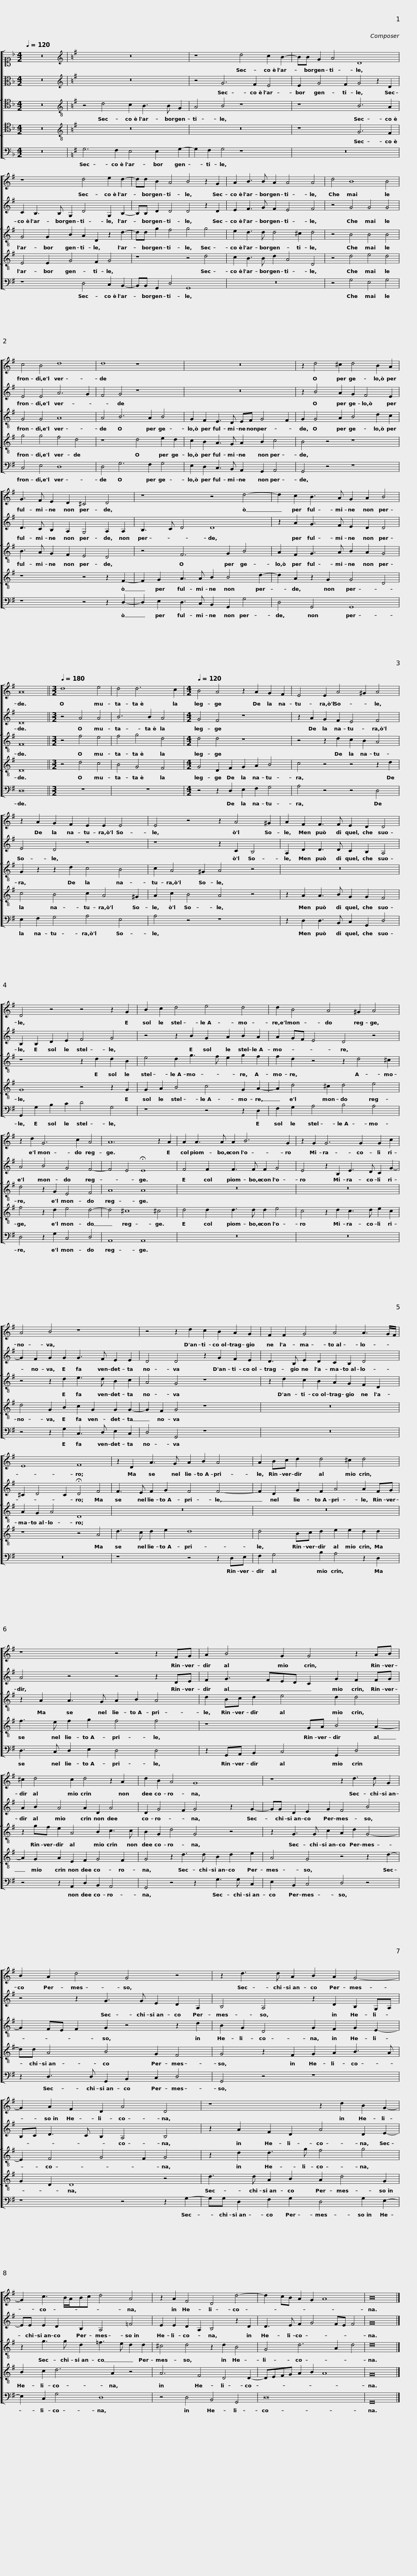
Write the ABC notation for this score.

X:1
%%score [ 1 2 [ 3 4 ] 5 ]
L:1/8
Q:1/4=120
M:4/2
I:linebreak $
K:F
V:1 alto1
V:2 alto
V:3 tenor
V:4 tenor
V:5 bass
V:1
 z16 |[K:G][K:treble] z16 | z8 d4 c2 B2- |$ BB G2 A4 D8 | z8 d4 e2 d2- | %5
 dd B2 A4 B4 z2 G2 |$ A2 B3 B A2 A4 A4 | d4 B8 B4 | c4 B4 d8 | d8 z8 |$ %10
 z16 | z2 d4 ^c2 d4 B2 A2 | G3 F E2 D2 ^C4 D4 |$ z8 z4 d4- | d2 c2 B3 A G2 A2 B4 | %15
 A16 ||[M:3/2][Q:1/4=180] d8 e4 |$ d4 d6 c2 |[M:4/2][Q:1/4=120] B4 A4 z2 A2 G2 F2 | E4 E2 A4 ^G2 A4 |$ %20
 z2 A2 G2 F2 E2 E2 E4 | E4 z4 z2 A4 ^G2 | A2 F2 F3 F E2 D2 D4 |$ D4 z4 z4 z2 G2 | B2 c2 d4 e4 d4 | %25
 d2 B4 A4 ^G2 A4 |$ z2 d2 G6 c2 A4 | A12 z2 A2 | A2 A3 A A2 B6 G2 |$ z2 G2 G6 G2 G2 c2 | %30
 A4 B4 z8 | z4 z2 d2 c2 B2 A2 G2 |$ F2 F2 G4 A4 A3 G/F/ | E8 F8 | z2 D2 A3 G A2 B2 A4 |$ %35
 A2 Bc d2 d4 ^c2 d4 | z8 z4 z2 FG |$ A2 B4 G2 G4 z2 AB | ^c2 d4 c2 d4 z2 A2 |$ d2 B2 A4 G8 | %40
 z8 z2 d3 d G2 |$ B2 A2 d4 G4 z4 | z2 d3 d A2 B2 A2 G4- |$ G2 A2 F2 D2 A4 D4 |$ z8 z2 d2 B2 G2- | %45
 G2 c3 B/A/Bc d4 A4 |$ z2 A2 F4 D4 d4- |$ d2 cB A2 G2 A8 | B16 |] %49
V:2
 z16 |[K:G][K:treble] z16 | z4 G6 F2 E4 |$ E2 G4 F2 G4 z2 D2 | C2 B,3 B, G,2 D4 G,2 B,2- | %5
 B,B, D2 D4 D4 z2 D2 |$ E2 F3 G F2 E4 F4 | z4 G4 G4 G4 | E4 E4 A6 G2 | F4 G4 z8 |$ %10
 z16 | z2 B4 A2 G2 F4 E2 | D3 C B,2 A,2 G,4 A,2 A,2 |$ B,3 C D4 D8 | z2 A2 G3 F E2 D2 D4 | %15
 D16 ||[M:3/2] z4 A4 A4 |$ B6 B2 A4 |[M:4/2] G4 F4 z8 | z2 A2 G2 F2 E4 F4 |$ %20
 E4 D4 z8 | z8 z2 C2 B,4 | A,2 D2 D3 D C2 B,2 A,4 |$ B,2 B,2 D2 E2 F4 G4 | z4 z2 B2 G2 A2 B2 A2 | %25
 A2 GF E4 D4 z4 |$ A4 B4 G4 F4- | F4 E4 !fermata!E8 | F4 F2 F3 F F2 G4 |$ E4 z2 B,2 E3 D C2 G2- | %30
 G2 F2 G2 G2 G3 F E2 E2 | D4 D4 z2 G2 F2 E2 |$ D3 B, E2 D2 C2 B,2 D4 | ^C2 D4 C2 !fermata!D4 F4 | F3 E F2 G2 F4 F4- |$ %35
 F2 D2 G2 F2 A4 A2 FG | A4 z4 z4 z2 DE |$ F2 G3 FED C2 G2 F2 FG | A2 B2 A4 A2 D2 A4 |$ D2 G4 F2 G4 z2 G2- | %40
 GG D2 E2 G2 F4 B4 |$ z4 z2 G3 G E2 D2 A,2 | B,4 A,4 z2 D2 B,2 G,A, |$ B,C D3 C B,2 A,4 B,4 |$ z2 A2 F2 D2 A4 D2 E2- | %45
 EE E2 D2 B,2 A,4 =F4 |$ E2 E2 D2 A,2 B,4 z2 D2 |$ D3 E F2 G4 FE F4 | G16 |] %49
V:3
 z16 |[K:G][K:treble-8] z4 d4 c2 B3 B G2 | A4 B4 z8 |$ z8 B6 A2 | G4 G2 B2 A2 D2 z2 d2- | %5
 dd g2 f4 g4 g4 |$ e2 d3 d d4 ^c2 d4 | z4 B4 B4 B4 | G4 G4 A8 | A4 B6 A2 B4 |$ %10
 G2 F2 E3 D EF G4 F2 | G2 G4 A2 B4 d2 c2 | B3 A G2 F2 E4 D4 |$ z4 F6 G2 B4 | A2 F2 G3 A B2 A2 G4 | %15
 F16 ||[M:3/2] z4 f4 e4 |$ f4 g4 d4 |[M:4/2] d4 d4 z8 | z4 z2 d2 c2 B2 A4 |$ %20
 G2 z2 z2 d2 c4 B4 | c2 A4 ^G2 A4 z4 | z16 |$ z8 z2 d2 d2 B2 | e4 d2 g3 f e2 g2 f2 | %25
 f2 d2 z4 z2 d4 ^c2 |$ d4 z2 G2 E4 F4 | A8 A8 | z16 |$ z16 | %30
 z4 z2 d2 e3 d B2 c2 | A4 G4 z8 |$ z2 d2 c2 B2 A2 G2 F2 D2 | A2 G2 A4 D8 | z16 |$ %35
 z16 | z2 A2 A3 G A2 B2 A4 |$ d2 Bc d2 e4 d2 d4 | z2 gf e2 A4 B2 c3 c |$ B2 G2 d4 G4 z4 | %40
 z2 G3 G c2 A2 d2 G4- |$ G2 FE F2 G2 z4 z2 d2 | B2 G2 D4 G2 F2 G2 E2- |$ E2 F4 G4 F2 G4 |$ z2 d2 d3 g f4 g4 | %45
 z2 g3 g d2 =f3 e d2 d2 |$ ^c4 d4 z2 d2 B4 |$ G4 d6 A2 d4 | d16 |] %49
V:4
 z16 |[K:G][K:treble-8] z16 | z16 |$ z8 G6 F2 | E4 E2 G4 F2 G4 | %5
 z8 z4 d4 |$ c2 B3 B d2 A4 D4 | z4 d4 e4 d4 | g4 g4 f4 d4 | z8 d4 e2 d2 |$ %10
 c2 B2 A3 G A2 B2 c4 | B4 z4 z8 | z8 z4 z2 F2- |$ F2 G2 A3 A B2 B4 d2- | d2 A2 z2 G2 G4 D4 | %15
 D16 ||[M:3/2] z4 d4 c4 |$ B4 G4 F4 |[M:4/2] G4 D2 F2 G2 A2 B4 | c4 z4 z4 z2 d2 |$ %20
 c4 B4 c2 A4 ^G2 | A2 c2 B4 A4 z4 | z2 A2 A3 B G2 G2 F4 |$ G8 z4 z2 G2 | G2 A2 B4 c4 G2 A2- | %25
 A2 d4 ^c2 d4 e4 |$ f4 z2 d2 e4 d4- | d4 ^c8 !courtesy!^c4 | d4 d2 d3 d d2 e4 |$ c4 z2 d2 c3 d e2 c2 | %30
 d4 G2 B2 c2 G2 G2 G2- | G2 F2 G4 z8 |$ z16 | z8 z4 A4 | d3 c d2 e2 d8 |$ %35
 d4 Bc d2 e2 e2 d2 d2 | f3 e f2 g2 f4 f4 |$ z8 GA B4 A2- | A2 G2 A2 E2 F2 G4 F2 |$ G4 z2 d3 d B2 d2 e2 | %40
 A4 G4 z4 z2 d2- |$ dd A4 B4 G2 F4 | G4 z2 F2 G2 A2 B3 A |$ G2 D2 D8 z4 |$ d3 d A2 B2 A2 d4 G2 | %45
 B2 c2 d6 A2 z4 |$ A6 F4 D4 D2- |$ DEFG A2 B2 A8 | G16 |] %49
V:5
 z16 |[K:G] G,6 F,2 E,4 E,2 G,2- | G,2 F,2 G,4 z8 |$ z16 | z8 D,4 C,2 B,,2- | %5
 B,,B,, G,,2 D,4 G,,8 |$ z16 | z4 G,4 E,4 G,4 | C,4 E,4 D,8 | D,4 G,6 F,2 G,4 |$ %10
 E,2 D,2 C,3 B,, A,,2 G,,2 A,,4 | G,,4 z4 z8 | z8 z4 z2 D,2- |$ D,2 E,2 D,3 C, B,,2 G,,2 G,4 | D,4 G,,4 G,,8 | %15
 D,16 ||[M:3/2] z12 |$ z12 |[M:4/2] z4 z2 D,2 E,2 F,2 G,4 | A,4 z4 z4 D,4 |$ %20
 E,2 F,2 G,4 A,4 E,4 | A,4 z4 z8 | z2 D,2 D,3 B,, C,2 G,,2 D,4 |$ G,,2 G,2 B,2 C2 D4 G,4 | z8 z4 z2 D,2 | %25
 F,2 G,2 A,4 B,4 A,4 |$ D,4 z2 G,2 C,4 D,4 | A,,8 A,,8 | z16 |$ z16 | %30
 z4 z2 G,2 C,3 D, E,2 C,2 | D,4 G,,4 z8 |$ z16 | z16 | z8 z4 z2 D,E, |$ %35
 F,2 G,4 B,2 A,4 z2 D,2 | D,3 C, D,2 E,2 D,4 D,4 |$ z2 G,,A,, B,,2 C,4 G,,2 D,4 | z4 z2 A,,2 D,2 B,,2 A,,4 |$ G,,4 z4 z2 G,3 G, C,2 | %40
 E,2 B,,2 C,4 D,4 z4 |$ z2 D,3 D, G,,2 B,,2 C,2 D,4 | G,,4 z4 z8 |$ z8 z4 z2 G,2- |$ G,G, D,2 F,2 G,2 D,4 G,2 E,2- | %45
 E,2 C,2 G,4 D,8 |$ z4 D,4 B,,4 G,,4 |$ D,16 | G,,16 |] %49
